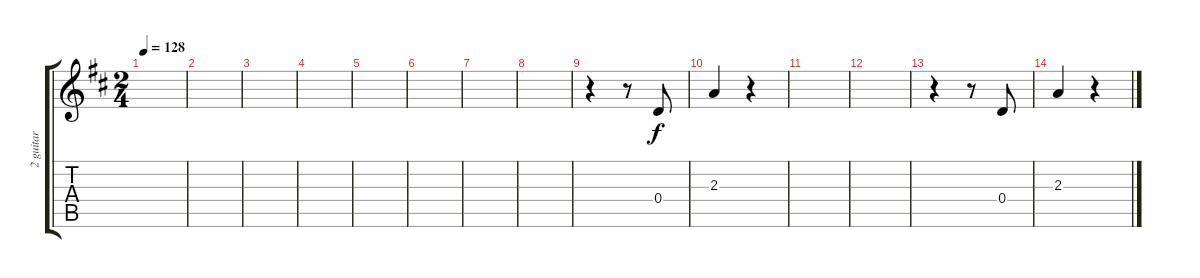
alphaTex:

\track ("2 guitar" "2 guitar") {instrument electricguitarclean}
\staff {score tabs}
\tuning (E4 B3 G3 D3 A2 E2) {hide}
\ts (2 4)
\tempo 128
\clef g2
\ks d
|
|
|
|
|
|
|
|
r.4 r.8 0.4.8 |
2.3.4 r.4 |
|
|
r.4 r.8 0.4.8 |
2.3.4 r.4
